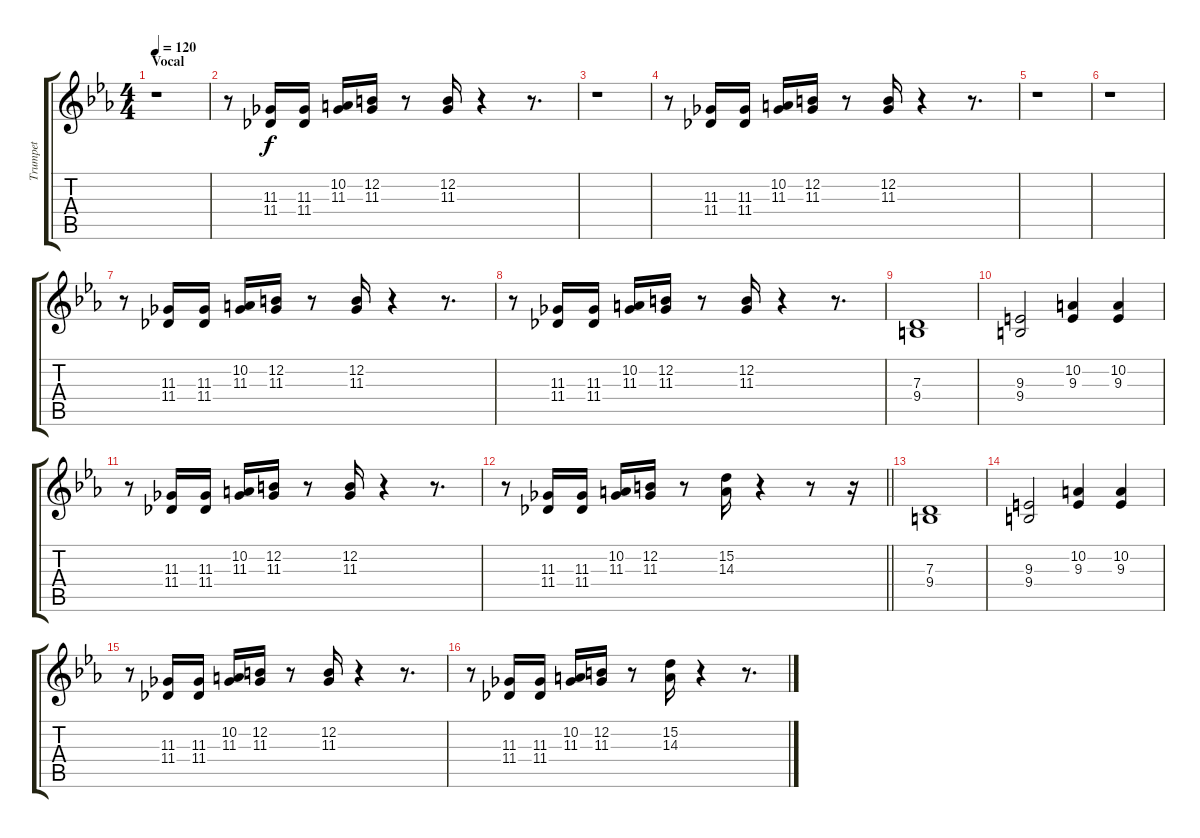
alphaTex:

\track ("Trumpet" "Trumpet") {instrument trumpet}
\staff {score tabs}
\tuning (E4 B3 G3 D3 A2 E2) {hide}
\ts (4 4)
\section ("" "Vocal")
\tempo 120
\clef g2
\ks cminor
r.1{dy f} |
r.8 (11.3 11.4).16 (11.3 11.4).16 (10.2 11.3).16 (12.2 11.3).16 r.8 (12.2 11.3).16 r.4 r.8{d} |
r.1 |
r.8 (11.3 11.4).16 (11.3 11.4).16 (10.2 11.3).16 (12.2 11.3).16 r.8 (12.2 11.3).16 r.4 r.8{d} |
r.1 |
r.1 |
r.8 (11.3 11.4).16 (11.3 11.4).16 (10.2 11.3).16 (12.2 11.3).16 r.8 (12.2 11.3).16 r.4 r.8{d} |
r.8 (11.3 11.4).16 (11.3 11.4).16 (10.2 11.3).16 (12.2 11.3).16 r.8 (12.2 11.3).16 r.4 r.8{d} |
(7.3 9.4).1{volume 16} |
(9.3 9.4).2 (10.2 9.3).4 (10.2 9.3).4 |
r.8 (11.3 11.4).16 (11.3 11.4).16 (10.2 11.3).16 (12.2 11.3).16 r.8 (12.2 11.3).16 r.4 r.8{d} |
\barLineRight lightlight
r.8 (11.3 11.4).16 (11.3 11.4).16 (10.2 11.3).16 (12.2 11.3).16 r.8 (15.2 14.3).16 r.4 r.8 r.16 |
(7.3 9.4).1{volume 16} |
(9.3 9.4).2 (10.2 9.3).4 (10.2 9.3).4 |
r.8 (11.3 11.4).16 (11.3 11.4).16 (10.2 11.3).16 (12.2 11.3).16 r.8 (12.2 11.3).16 r.4 r.8{d} |
r.8 (11.3 11.4).16 (11.3 11.4).16 (10.2 11.3).16 (12.2 11.3).16 r.8 (15.2 14.3).16 r.4 r.8{d}
